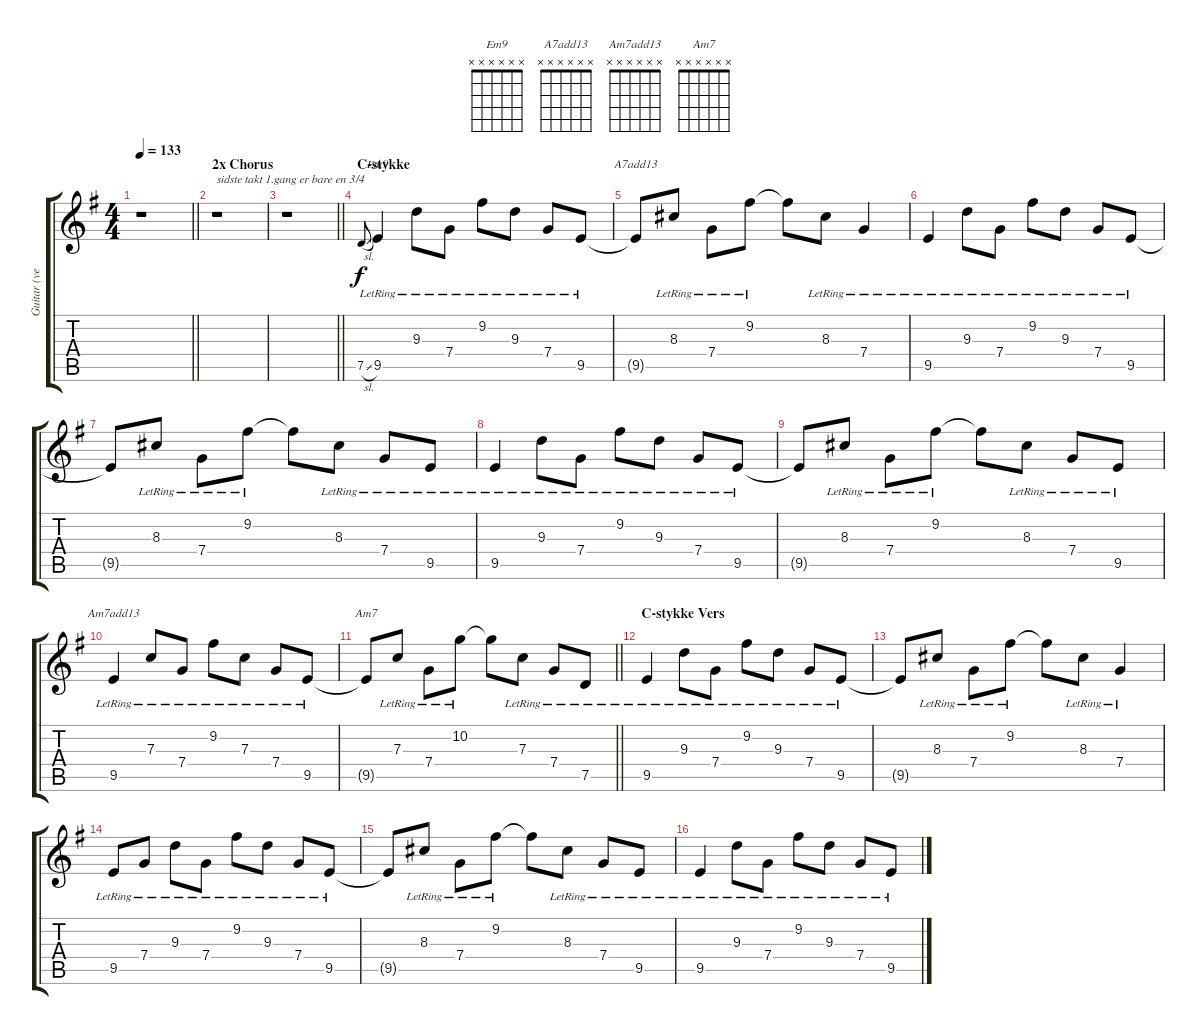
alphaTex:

\track ("Guitar (venstre)" "Guitar (ve") {instrument overdrivenguitar}
\staff {score tabs}
\tuning (D4 A3 F3 C3 G2 D2) {hide}
\chord ("Em9" x x x x x x)
\chord ("A7add13" x x x x x x)
\chord ("Am7add13" x x x x x x)
\chord ("Am7" x x x x x x)
\ts (4 4)
\tempo 133
\clef g2
\barLineRight lightlight
\ks eminor
r.1{dy f} |
\section ("" "2x Chorus")
r.1{txt "sidste takt 1.gang er bare en 3/4"} |
\barLineRight lightlight
r.1 |
\section ("" "C-stykke")
7.5{sl}.8{gr onbeat} 9.5{lr}.4{ch "Em9" instrument electricguitarclean} 9.3{lr}.8 7.4{lr}.8 9.2{lr}.8 9.3{lr}.8 7.4{lr}.8 9.5{lr}.8 |
9.5{t}.8{ch "A7add13"} 8.3{lr}.8 7.4{lr}.8 9.2{lr}.8 9.2{t}.8 8.3{lr}.8 7.4{lr}.4 |
9.5{lr}.4 9.3{lr}.8 7.4{lr}.8 9.2{lr}.8 9.3{lr}.8 7.4{lr}.8 9.5{lr}.8 |
9.5{t}.8 8.3{lr}.8 7.4{lr}.8 9.2{lr}.8 9.2{t}.8 8.3{lr}.8 7.4{lr}.8 9.5{lr}.8 |
9.5{lr}.4 9.3{lr}.8 7.4{lr}.8 9.2{lr}.8 9.3{lr}.8 7.4{lr}.8 9.5{lr}.8 |
9.5{t}.8 8.3{lr}.8 7.4{lr}.8 9.2{lr}.8 9.2{t}.8 8.3{lr}.8 7.4{lr}.8 9.5{lr}.8 |
9.5{lr}.4{ch "Am7add13"} 7.3{lr}.8 7.4{lr}.8 9.2{lr}.8 7.3{lr}.8 7.4{lr}.8 9.5{lr}.8 |
\barLineRight lightlight
9.5{t}.8{ch "Am7"} 7.3{lr}.8 7.4{lr}.8 10.2{lr}.8 10.2{t}.8 7.3{lr}.8 7.4{lr}.8 7.5{lr}.8 |
\section ("" "C-stykke Vers")
9.5{lr}.4 9.3{lr}.8 7.4{lr}.8 9.2{lr}.8 9.3{lr}.8 7.4{lr}.8 9.5{lr}.8 |
9.5{t}.8 8.3{lr}.8 7.4{lr}.8 9.2{lr}.8 9.2{t}.8 8.3{lr}.8 7.4{lr}.4 |
9.5{lr}.8 7.4{lr}.8 9.3{lr}.8 7.4{lr}.8 9.2{lr}.8 9.3{lr}.8 7.4{lr}.8 9.5{lr}.8 |
9.5{t}.8 8.3{lr}.8 7.4{lr}.8 9.2{lr}.8 9.2{t}.8 8.3{lr}.8 7.4{lr}.8 9.5{lr}.8 |
9.5{lr}.4 9.3{lr}.8 7.4{lr}.8 9.2{lr}.8 9.3{lr}.8 7.4{lr}.8 9.5{lr}.8
